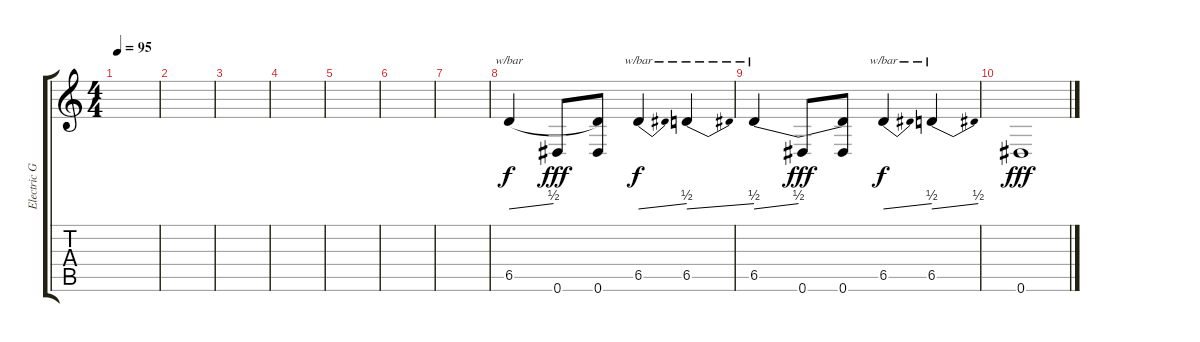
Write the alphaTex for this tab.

\track ("Electric Guitar" "Electric G") {instrument overdrivenguitar}
\staff {score tabs}
\tuning (Eb4 Bb3 Gb3 Db3 Ab2 Eb2) {hide}
\ts (4 4)
\tempo 95
\clef g2
\ks c
|
|
|
|
|
|
|
6.5.4{tbe (dive default 0 0 60 2)} 0.6.8{dy fff} (6.5{t} 0.6).8 6.5.4{tbe (dive default 0 0 60 2) dy f} 6.5.4{tbe (dive default 0 0 60 2)} |
6.5.4{tbe (dive default 0 0 60 2)} 0.6.8{dy fff} (6.5{t} 0.6).8 6.5.4{tbe (dive default 0 0 60 2) dy f} 6.5.4{tbe (dive default 0 0 60 2)} |
0.6.1{dy fff}
